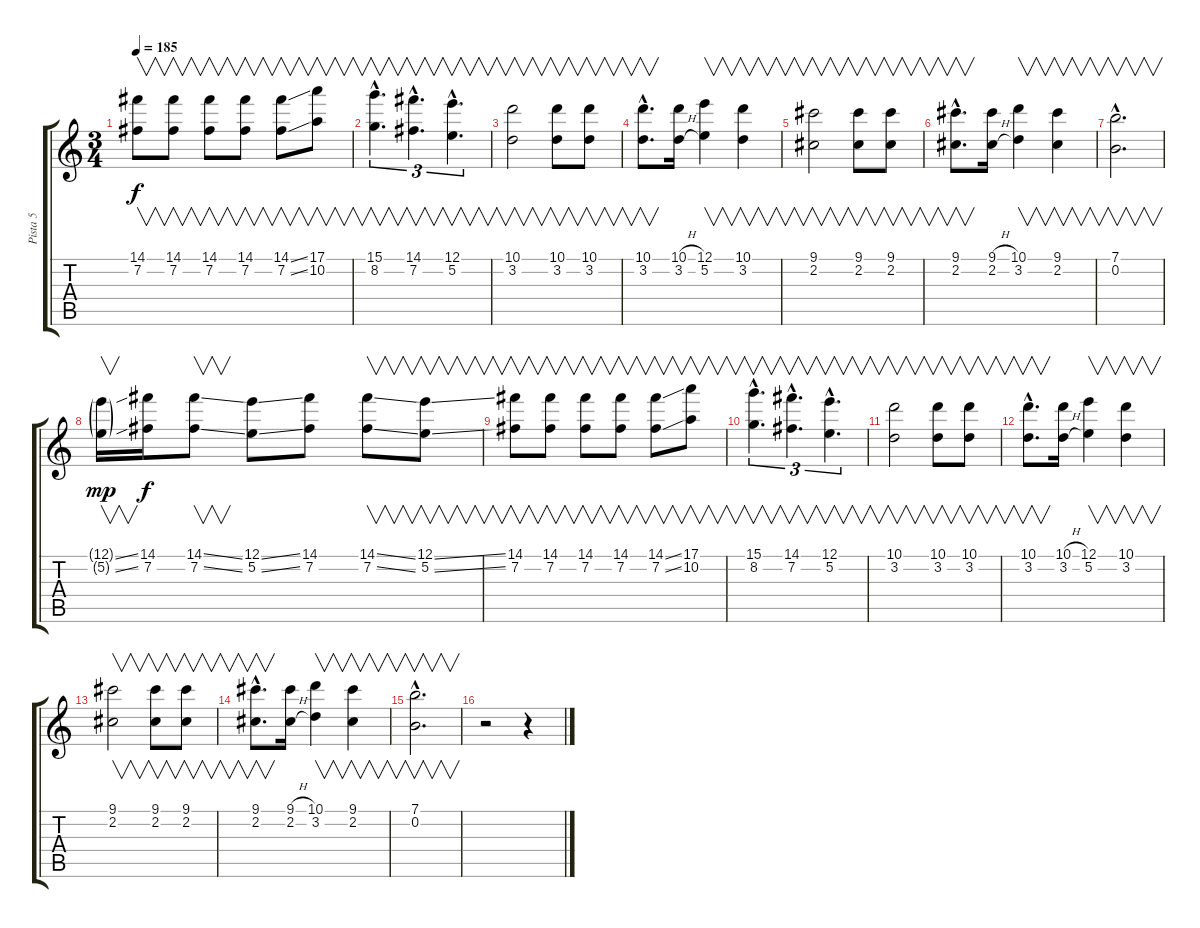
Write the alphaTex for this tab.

\track ("Pista 5" "Pista 5") {instrument distortionguitar}
\staff {score tabs}
\tuning (E4 B3 G3 D3 A2 E2) {hide}
\ts (3 4)
\tempo 185
\clef g2
\ks c
(14.1 7.2).8{v dy f} (14.1 7.2).8{v} (14.1 7.2).8{v} (14.1 7.2).8{v} (14.1{ss} 7.2{ss}).8{v} (17.1 10.2).8{v} |
(15.1{hac} 8.2{hac}).4{v d tu (3 2)} (14.1{hac} 7.2{hac}).4{v d tu (3 2)} (12.1{hac} 5.2{hac}).4{v d tu (3 2)} |
(10.1 3.2).2{v} (10.1 3.2).8{v} (10.1 3.2).8{v} |
(10.1{hac} 3.2{hac}).8{v d} (10.1{h} 3.2{h}).16 (12.1 5.2).4{v} (10.1 3.2).4{v} |
(9.1 2.2).2{v} (9.1 2.2).8{v} (9.1 2.2).8{v} |
(9.1{hac} 2.2{hac}).8{v d} (9.1{h} 2.2{h}).16 (10.1 3.2).4{v} (9.1 2.2).4{v} |
(7.1{hac} 0.2{hac}).2{v d} |
(12.1{ss g} 5.2{ss g}).16{v dy mp} (14.1 7.2).16{dy f} (14.1{ss} 7.2{ss}).8{v} (12.1{ss} 5.2{ss}).8 (14.1 7.2).8 (14.1{ss} 7.2{ss}).8{v} (12.1{ss} 5.2{ss}).8{v} |
(14.1 7.2).8{v} (14.1 7.2).8{v} (14.1 7.2).8{v} (14.1 7.2).8{v} (14.1{ss} 7.2{ss}).8{v} (17.1 10.2).8{v} |
(15.1{hac} 8.2{hac}).4{v d tu (3 2)} (14.1{hac} 7.2{hac}).4{v d tu (3 2)} (12.1{hac} 5.2{hac}).4{v d tu (3 2)} |
(10.1 3.2).2{v} (10.1 3.2).8{v} (10.1 3.2).8{v} |
(10.1{hac} 3.2{hac}).8{v d} (10.1{h} 3.2{h}).16 (12.1 5.2).4{v} (10.1 3.2).4{v} |
(9.1 2.2).2{v} (9.1 2.2).8{v} (9.1 2.2).8{v} |
(9.1{hac} 2.2{hac}).8{v d} (9.1{h} 2.2{h}).16 (10.1 3.2).4{v} (9.1 2.2).4{v} |
(7.1{hac} 0.2{hac}).2{v d} |
r.2 r.4
